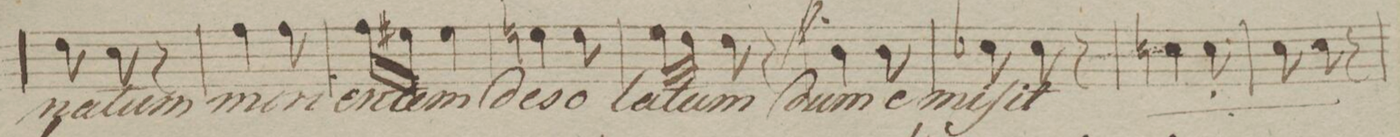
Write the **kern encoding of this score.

**kern	**text	**dynam
*I"Cant!	*	*
*clefC1	*	*
*k[b-e-]	*	*
*M3/8	*	*
8b-\	na-	.
8a\	-tum	.
8r	.	.
=153	=153	=153
4dd\	mo-	.
8dd\	-ri-	.
=154	=154	=154
16dd\LL	-en-	.
16cc#X\JJ	.	.
4cc#\	-tem	.
=155	=155	=155
4ccn\	de-	.
8cc\	-so-	.
=156	=156	=156
16cc\LL	-la-	.
16b-\JJ	.	.
8b-\	-tum	.
8r	.	.
=157	=157	=157
4g\	dum	p
8g\	e-	.
=158	=158	=158
8a-X\	-mi-	.
8a-\	-ſit	.
8r	.	.
=159	=159	=159
*	*ij	*
4an\	dum	.
8a\	e-	.
=160	=160	=160
8a\	-mi-	.
8a\	-ſit	.
8r	.	.
=161	=161	=161
*-	*-	*-
